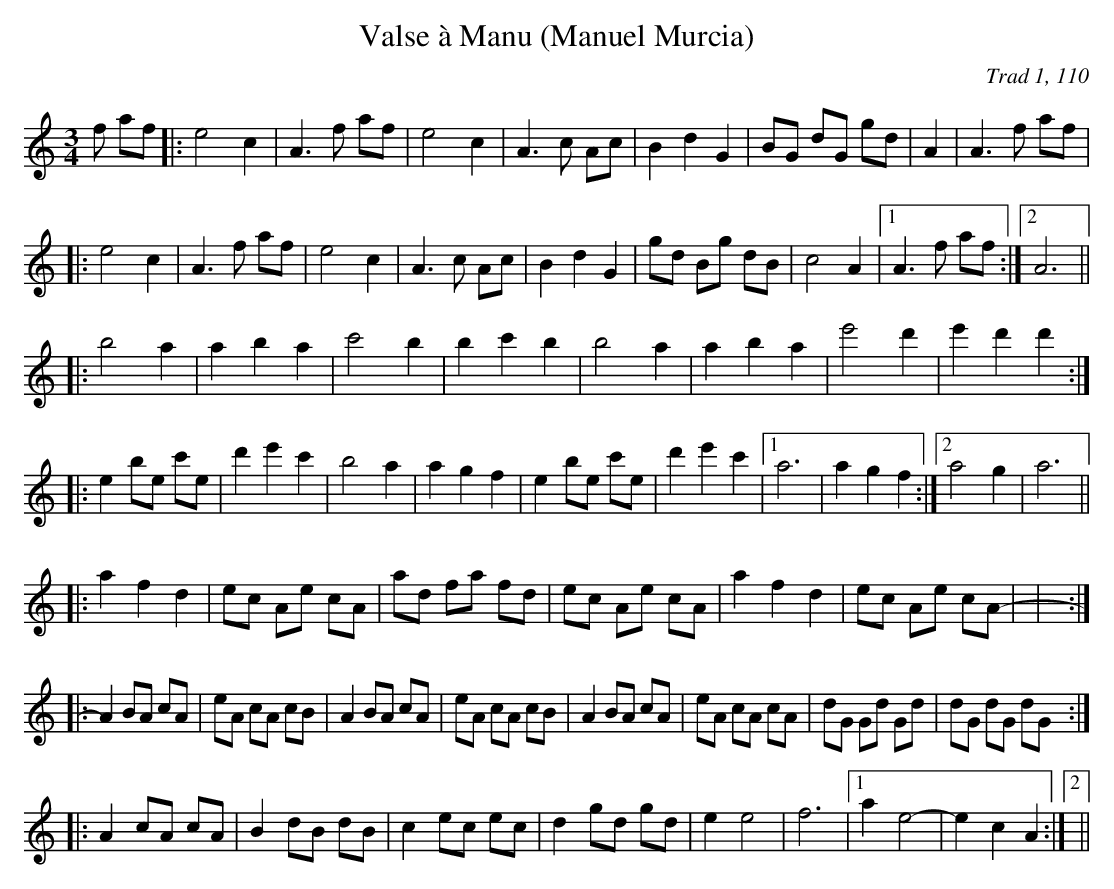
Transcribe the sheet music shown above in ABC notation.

X:1
T:Valse à Manu (Manuel Murcia)
C:Trad 1, 110
M:3/4
L:1/8
K:C
f af|:e4c2|A3 f af|e4 c2|A3c Ac|\
B2d2G2|BG dG gd|+c4e4+ A2|A3 f af|
|:e4c2|A3 f af|e4 c2|A3c Ac|B2d2G2|\
gd Bg dB|c4A2|1 A3 f af:|2 A6||
|:b4a2|a2b2a2|c'4b2|b2c'2b2|b4a2|\
a2b2a2|e'4d'2|e'2d'2d'2:|
|:e2be c'e|d'2e'2c'2|b4a2|a2g2f2|\
e2be c'e|d'2e'2c'2|1a6|a2g2f2:|2 a4g2|a6||
|:a2f2d2|ec Ae cA|ad fa fd|ec Ae cA|\
a2f2d2|ec Ae cA|+B6d6g6+-|+B6d6g6+:|
|:A2 BA cA|eA cA cB|A2 BA cA|eA cA cB|\
A2 BA cA|eA cA cA|dG Gd Gd|dG dG dG:|
|:A2 cA cA|B2 dB dB|c2ec ec|d2 gd gd|\
e2e4|f6|1 a2e4-|e2c2A2:|2 +e6a6+||
